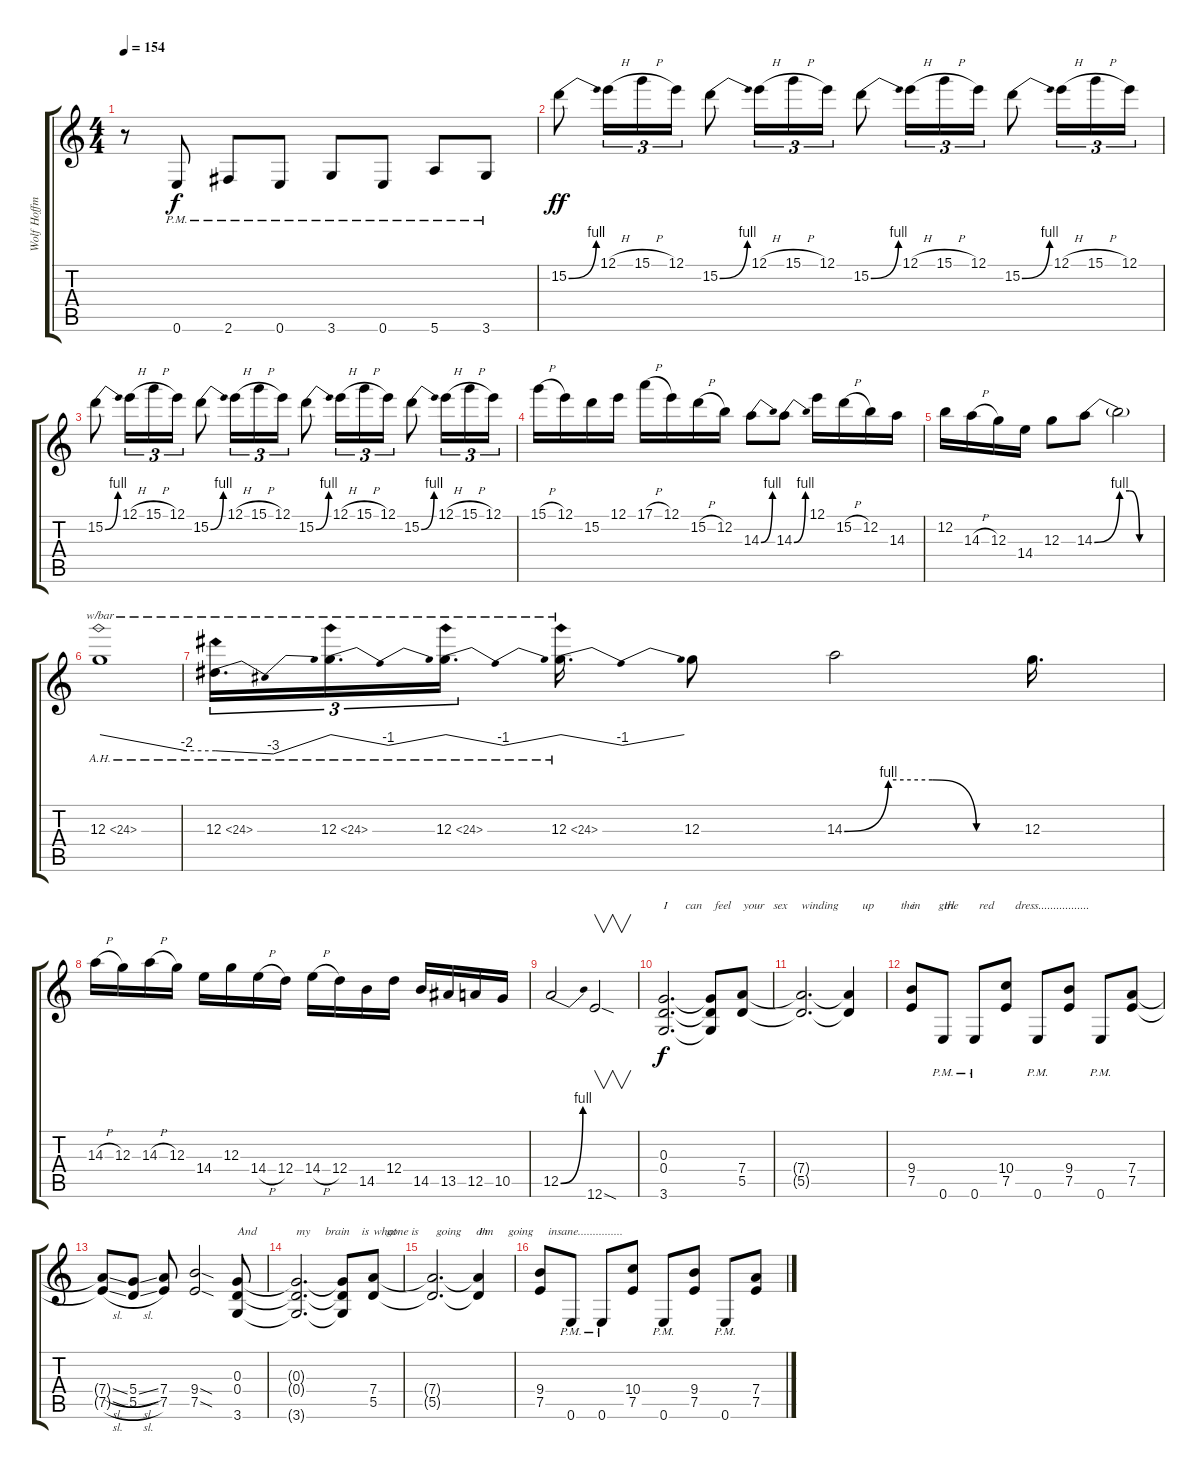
\track ("Wolf Hoffmann" "Wolf Hoffm") {instrument distortionguitar}
\staff {score tabs}
\tuning (E4 B3 G3 D3 A2 E2) {hide}
\ts (4 4)
\tempo 154
\clef g2
\ks c
r.8{dy f} 0.6{pm}.8 2.6{pm}.8 0.6{pm}.8 3.6{pm}.8 0.6{pm}.8 5.6{pm}.8 3.6{pm}.8 |
15.2{be (bend 0 0 60 4)}.8{dy ff} 12.1{h}.16{tu (3 2)} 15.1{h}.16{tu (3 2)} 12.1.16{tu (3 2)} 15.2{be (bend 0 0 60 4)}.8 12.1{h}.16{tu (3 2)} 15.1{h}.16{tu (3 2)} 12.1.16{tu (3 2)} 15.2{be (bend 0 0 60 4)}.8 12.1{h}.16{tu (3 2)} 15.1{h}.16{tu (3 2)} 12.1.16{tu (3 2)} 15.2{be (bend 0 0 60 4)}.8 12.1{h}.16{tu (3 2)} 15.1{h}.16{tu (3 2)} 12.1.16{tu (3 2)} |
15.2{be (bend 0 0 60 4)}.8 12.1{h}.16{tu (3 2)} 15.1{h}.16{tu (3 2)} 12.1.16{tu (3 2)} 15.2{be (bend 0 0 60 4)}.8 12.1{h}.16{tu (3 2)} 15.1{h}.16{tu (3 2)} 12.1.16{tu (3 2)} 15.2{be (bend 0 0 60 4)}.8 12.1{h}.16{tu (3 2)} 15.1{h}.16{tu (3 2)} 12.1.16{tu (3 2)} 15.2{be (bend 0 0 60 4)}.8 12.1{h}.16{tu (3 2)} 15.1{h}.16{tu (3 2)} 12.1.16{tu (3 2)} |
15.1{h}.16 12.1.16 15.2.16 12.1.16 17.1{h}.16 12.1.16 15.2{h}.16 12.2.16 14.3{be (bend 0 0 60 4)}.8 14.3{be (bend 0 0 60 4)}.8 12.1.16 15.2{h}.16 12.2.16 14.3.16 |
12.2.16 14.3{h}.16 12.3.16 14.4.16 12.3.8 14.3{be (bend 0 0 60 4)}.8 14.3{be (custom 0 4 15 4 30 0 60 0) t}.2 |
12.3{ah 12}.1{tbe (custom default 0 0 45 -8 60 -8)} |
12.3{ah 12}.16{d tu (3 2) tbe (dip default 0 -8 30 -12 60 0)} 12.3{ah 12}.16{d tu (3 2) tbe (dip default 0 0 30 -4 60 0)} 12.3{ah 12}.16{d tu (3 2) tbe (dip default 0 0 30 -4 60 0)} 12.3{ah 12}.16{d tbe (dip default 0 0 30 -4 60 0)} 12.3.8 14.3{be (custom 0 0 15 4 30 4 45 0 60 0)}.2 12.3.16{d} |
14.3{h}.16 12.3.16 14.3{h}.16 12.3.16 14.4.16 12.3.16 14.4{h}.16 12.4.16 14.4{h}.16 12.4.16 14.5.16 12.4.16 14.5.16 13.5.16 12.5.16 10.5.16 |
12.5{be (bend 0 0 60 4)}.2 12.6{sod}.2{v} |
(0.3 0.4 3.6).2{d txt "I      can    feel    your   sex" dy f} (0.3{t} 0.4{t} 3.6{t}).8 (7.4 5.5).8 |
(7.4{t} 5.5{t}).2{d txt "winding        up         the        girl"} (7.4{t} 5.5{t}).4 |
(9.4 7.5).8{txt "in        the       red       dress................."} 0.6{pm}.8 0.6{pm}.8 (10.4 7.5).8 0.6{pm}.8 (9.4 7.5).8 0.6{pm}.8 (7.4 7.5).8 |
(7.4{sl t} 7.5{sl t}).8 (5.4{sl} 5.5{sl}).8 (7.4 7.5).8 (9.4{sod} 7.5{sod}).2 (0.3 0.4 3.6).8{txt "And"} |
(0.3{t} 0.4{t} 3.6{t}).2{d txt "my     brain    is      gone"} (0.3{t} 0.4{t} 3.6{t}).8 (7.4 5.5).8{txt "what     is      going     on "} |
(7.4{t} 5.5{t}).2{d} (7.4{t} 5.5{t}).4{txt "I'm     going     insane..............."} |
(9.4 7.5).8 0.6{pm}.8 0.6{pm}.8 (10.4 7.5).8 0.6{pm}.8 (9.4 7.5).8 0.6{pm}.8 (7.4 7.5).8
